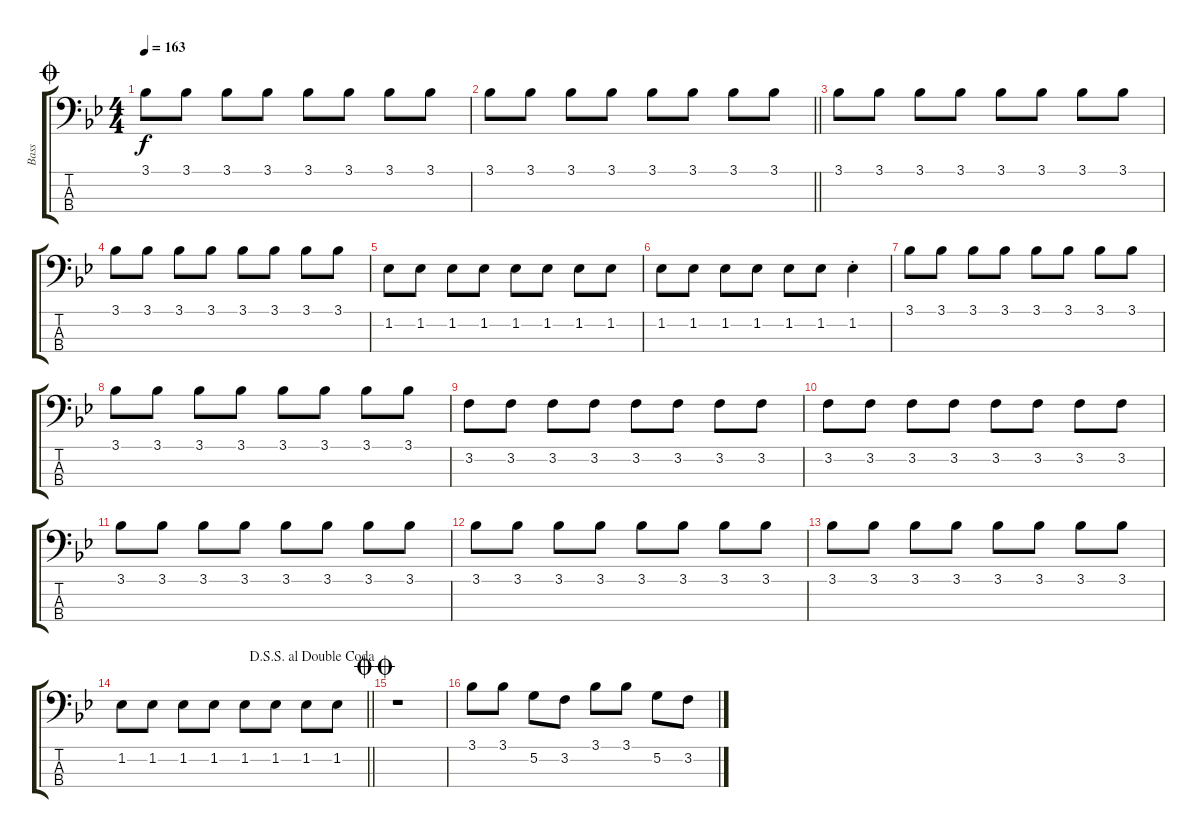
\track ("Bass" "Bass") {instrument electricbassfinger}
\staff {score tabs}
\tuning (G2 D2 A1 E1) {hide}
\ts (4 4)
\jump coda
\tempo 163
\clef f4
\ks bb
3.1.8{dy f} 3.1.8 3.1.8 3.1.8 3.1.8 3.1.8 3.1.8 3.1.8 |
\barLineRight lightlight
3.1.8 3.1.8 3.1.8 3.1.8 3.1.8 3.1.8 3.1.8 3.1.8 |
3.1.8 3.1.8 3.1.8 3.1.8 3.1.8 3.1.8 3.1.8 3.1.8 |
3.1.8 3.1.8 3.1.8 3.1.8 3.1.8 3.1.8 3.1.8 3.1.8 |
1.2.8 1.2.8 1.2.8 1.2.8 1.2.8 1.2.8 1.2.8 1.2.8 |
1.2.8 1.2.8 1.2.8 1.2.8 1.2.8 1.2.8 1.2{st}.4 |
3.1.8 3.1.8 3.1.8 3.1.8 3.1.8 3.1.8 3.1.8 3.1.8 |
3.1.8 3.1.8 3.1.8 3.1.8 3.1.8 3.1.8 3.1.8 3.1.8 |
3.2.8 3.2.8 3.2.8 3.2.8 3.2.8 3.2.8 3.2.8 3.2.8 |
3.2.8 3.2.8 3.2.8 3.2.8 3.2.8 3.2.8 3.2.8 3.2.8 |
3.1.8 3.1.8 3.1.8 3.1.8 3.1.8 3.1.8 3.1.8 3.1.8 |
3.1.8 3.1.8 3.1.8 3.1.8 3.1.8 3.1.8 3.1.8 3.1.8 |
3.1.8 3.1.8 3.1.8 3.1.8 3.1.8 3.1.8 3.1.8 3.1.8 |
\jump dalsegnosegnoaldoublecoda
\barLineRight lightlight
1.2.8 1.2.8 1.2.8 1.2.8 1.2.8 1.2.8 1.2.8 1.2.8 |
\jump doublecoda
r.1 |
3.1.8 3.1.8 5.2.8 3.2.8 3.1.8 3.1.8 5.2.8 3.2.8
